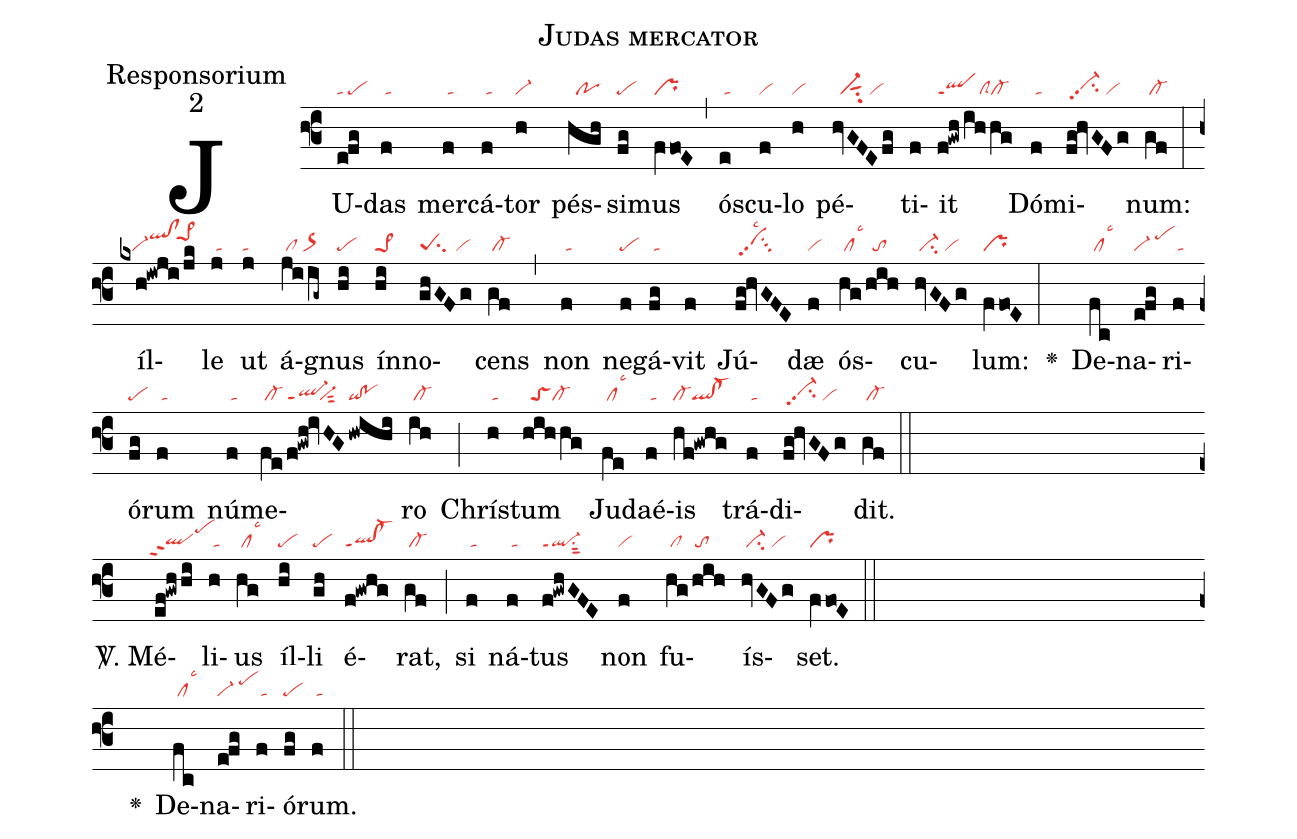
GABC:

name:Judas mercator;
office-part:Responsorium;
mode:2;
nabc-lines: 1;
%%
(f3) JU(e!fg|ta/pe)das(f|/ta) mer(f|/ta)cá(f|/ta)tor(h|vi-) pés(hgh|//po)si(fg|pe)mus(fVfo!E|pr) (,)
ó(e|/ta)scu(f|vi)lo(h|vi) pé(hvGFE/fg|//vi-sut1su2/vi)ti(f)it(f!gwh/ihhg|qlppt1clScl-) Dó(f|/ta)mi(fg!hvGFg|/vi-hhpp2su2/vi)num:(gf|/cl-) (:)
íl(kxh!iwji/jk|///vi-qlhj!clhj`pe>1hj)le(j|/ta) ut(j|ta) á(jiig~|/cl/or>)gnus(hi|pe) ín(hi|pe>1)no(ghGFg|peSsu2/vi)cens(gf|/cl-) (,)
non(f|/ta) ne(f|pe)gá(fg|/ta)vit(f) Jú(fg!hvGFE|/vihhpp2su3lsc2)dæ(f|vi) ós(hg/hih|/cllsc3//to)cu(hvGFg|/ci-/vi)lum:(fVfo!E|pr) (:)

<v>\greheightstar</v>() De(fc|/cllsc3)na(e!fg|vi-/pehj)ri(f|/ta)ó(fg|pe)rum(f|/ta) nú(f|/ta)me(fe|/cl-|/f!gwh!ivHG|ql-ppt1```vi-sut2|/hwihi|qi!po)ro(ih|/cl-) (;)
Chrí(h|/ta)stum(hihhg|//toScl-) Ju(fe|/cllsc3)daé(f|/ta)is(hf!gwhg|cl-ql!cl-) trá(f|/ta)di(fg!hvGFg|/vi-hhpp2su2/vi)dit.(gf|/cl-) (::Z)

 <sp>V/</sp>. Mé(ef!gwhhi|`qlhgppt2pehk)li(h|/ta)us(hg|/cllsc3) íl(hi|pe)li(gh|pe) é(f!gwhg|ql!cl-ppt1)rat,(gf|/cl-) (;)
si(f|/ta) ná(f|/ta)tus(f!gwhGFE|ql-ppt1su1sut2) non(f|vi) fu(hg/hih|/cl///to)ís(hvGFg|/ci-/vi)set.(fVfo!E|pr) (::Z)

<v>\greheightstar</v>() De(fc|/cllsc3)na(e!fg|vi-/pehj)ri(f|/ta)ó(fg|pe)rum.(f|/ta) (::)
